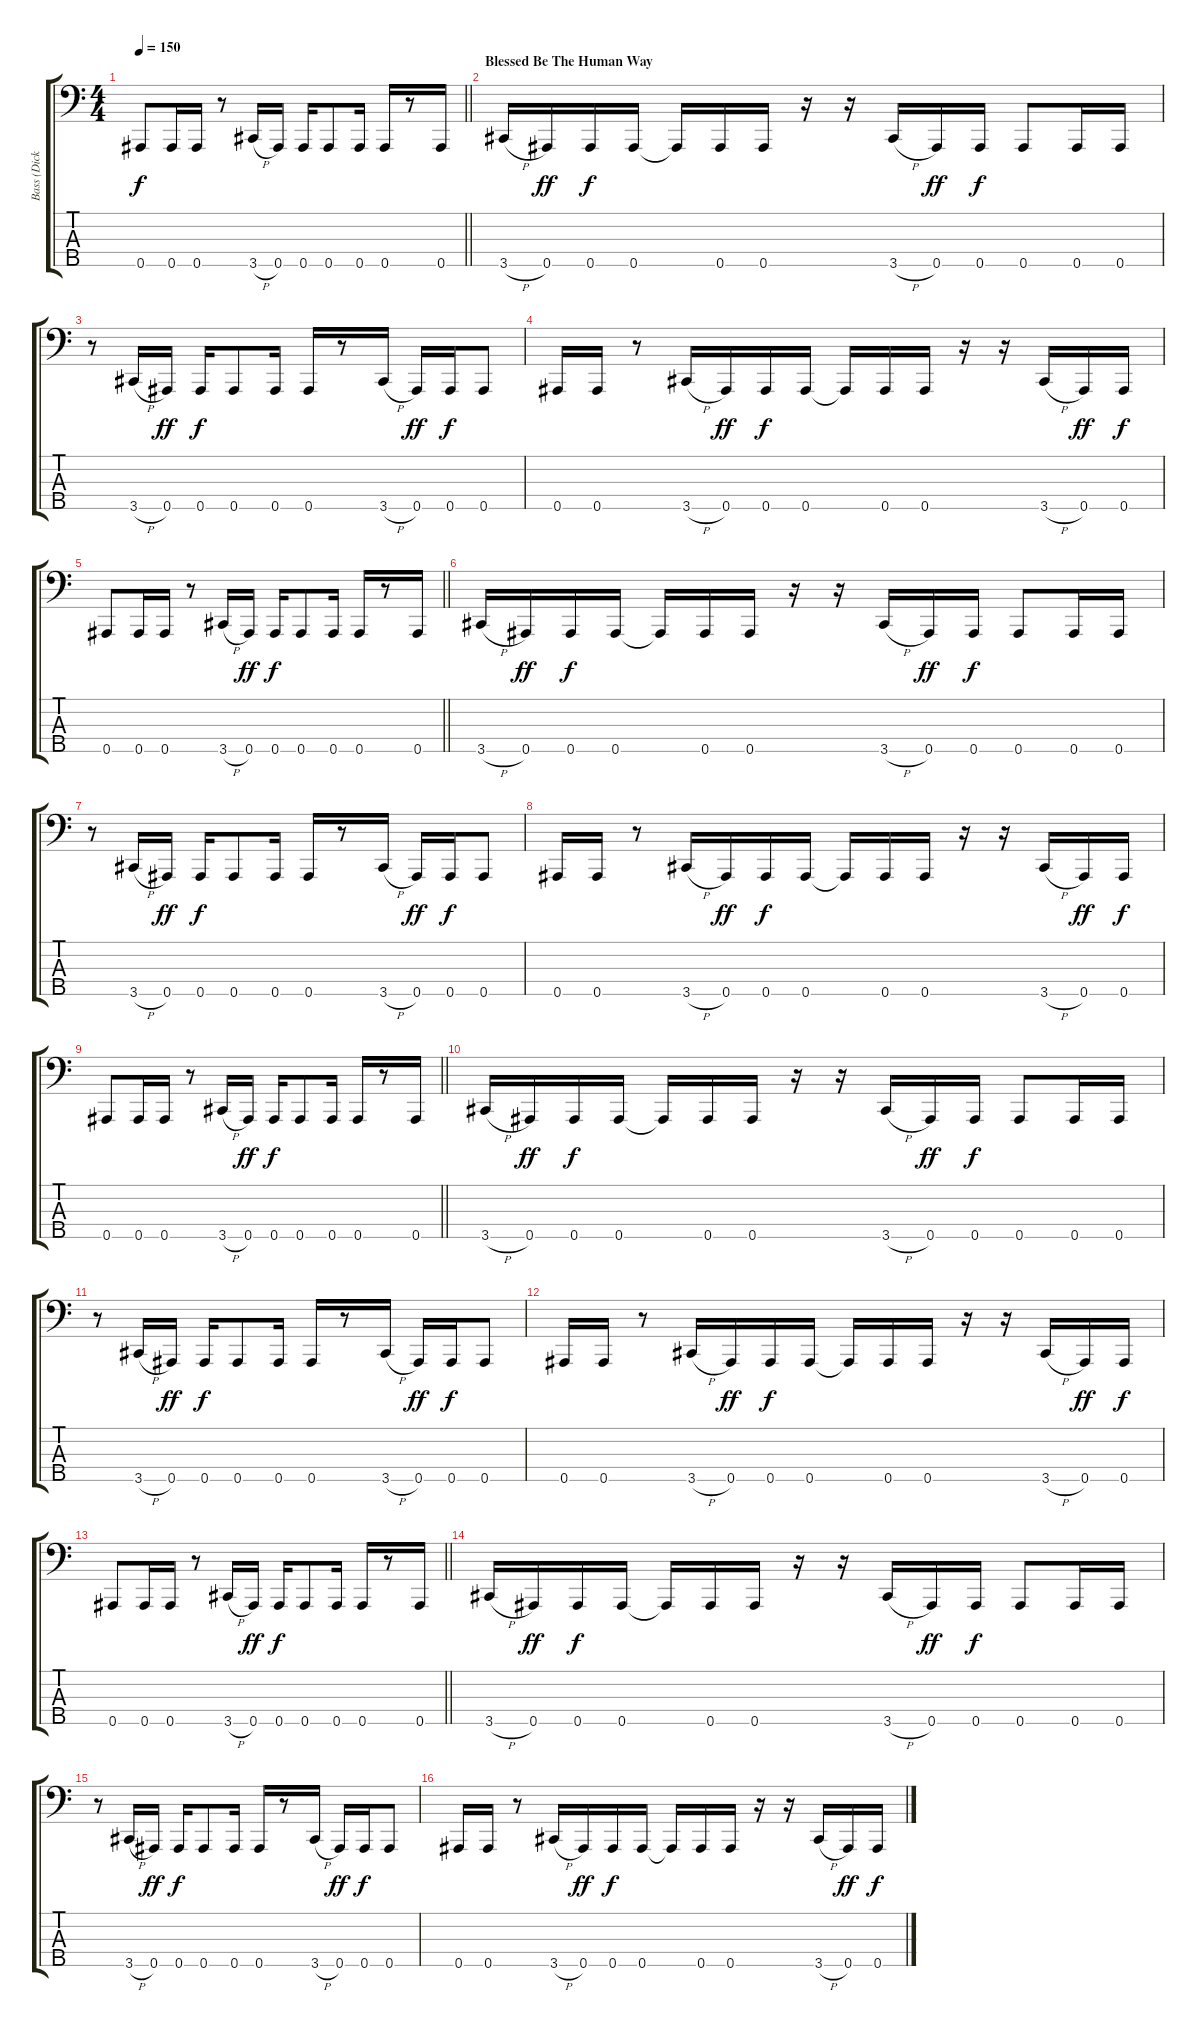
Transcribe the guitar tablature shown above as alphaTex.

\track ("Bass (Dick Lovgren)" "Bass (Dick") {instrument slapbass1}
\staff {score tabs}
\tuning (Gb2 Db2 Ab1 Eb1 Bb0) {hide}
\ts (4 4)
\tempo 150
\clef f4
\barLineRight lightlight
\ks c
0.5.8{dy f} 0.5.16 0.5.16 r.8 3.5{h}.16 0.5.16 0.5.16 0.5.8 0.5.16 0.5.16 r.8 0.5.16 |
\section ("" "Blessed Be The Human Way")
3.5{h}.16 0.5.16{dy ff} 0.5.16{dy f} 0.5.16 0.5{t}.16 0.5.16 0.5.16 r.16 r.16 3.5{h}.16 0.5.16{dy ff} 0.5.16{dy f} 0.5.8 0.5.16 0.5.16 |
r.8 3.5{h}.16 0.5.16{dy ff} 0.5.16{dy f} 0.5.8 0.5.16 0.5.16 r.8 3.5{h}.16 0.5.16{dy ff} 0.5.16{dy f} 0.5.8 |
0.5.16 0.5.16 r.8 3.5{h}.16 0.5.16{dy ff} 0.5.16{dy f} 0.5.16 0.5{t}.16 0.5.16 0.5.16 r.16 r.16 3.5{h}.16 0.5.16{dy ff} 0.5.16{dy f} |
\barLineRight lightlight
0.5.8 0.5.16 0.5.16 r.8 3.5{h}.16 0.5.16{dy ff} 0.5.16{dy f} 0.5.8 0.5.16 0.5.16 r.8 0.5.16 |
3.5{h}.16 0.5.16{dy ff} 0.5.16{dy f} 0.5.16 0.5{t}.16 0.5.16 0.5.16 r.16 r.16 3.5{h}.16 0.5.16{dy ff} 0.5.16{dy f} 0.5.8 0.5.16 0.5.16 |
r.8 3.5{h}.16 0.5.16{dy ff} 0.5.16{dy f} 0.5.8 0.5.16 0.5.16 r.8 3.5{h}.16 0.5.16{dy ff} 0.5.16{dy f} 0.5.8 |
0.5.16 0.5.16 r.8 3.5{h}.16 0.5.16{dy ff} 0.5.16{dy f} 0.5.16 0.5{t}.16 0.5.16 0.5.16 r.16 r.16 3.5{h}.16 0.5.16{dy ff} 0.5.16{dy f} |
\barLineRight lightlight
0.5.8 0.5.16 0.5.16 r.8 3.5{h}.16 0.5.16{dy ff} 0.5.16{dy f} 0.5.8 0.5.16 0.5.16 r.8 0.5.16 |
3.5{h}.16{volume 7} 0.5.16{dy ff} 0.5.16{dy f} 0.5.16 0.5{t}.16 0.5.16 0.5.16 r.16 r.16 3.5{h}.16 0.5.16{dy ff} 0.5.16{dy f} 0.5.8 0.5.16 0.5.16 |
r.8 3.5{h}.16 0.5.16{dy ff} 0.5.16{dy f} 0.5.8 0.5.16 0.5.16 r.8 3.5{h}.16 0.5.16{dy ff} 0.5.16{dy f} 0.5.8 |
0.5.16 0.5.16 r.8 3.5{h}.16 0.5.16{dy ff} 0.5.16{dy f} 0.5.16 0.5{t}.16 0.5.16 0.5.16 r.16 r.16 3.5{h}.16 0.5.16{dy ff} 0.5.16{dy f} |
\barLineRight lightlight
0.5.8 0.5.16 0.5.16 r.8 3.5{h}.16 0.5.16{dy ff} 0.5.16{dy f} 0.5.8 0.5.16 0.5.16 r.8 0.5.16 |
3.5{h}.16{volume 0} 0.5.16{dy ff} 0.5.16{dy f} 0.5.16 0.5{t}.16 0.5.16 0.5.16 r.16 r.16 3.5{h}.16 0.5.16{dy ff} 0.5.16{dy f} 0.5.8 0.5.16 0.5.16 |
r.8 3.5{h}.16 0.5.16{dy ff} 0.5.16{dy f} 0.5.8 0.5.16 0.5.16 r.8 3.5{h}.16 0.5.16{dy ff} 0.5.16{dy f} 0.5.8 |
0.5.16 0.5.16 r.8 3.5{h}.16 0.5.16{dy ff} 0.5.16{dy f} 0.5.16 0.5{t}.16 0.5.16 0.5.16 r.16 r.16 3.5{h}.16 0.5.16{dy ff} 0.5.16{dy f}
